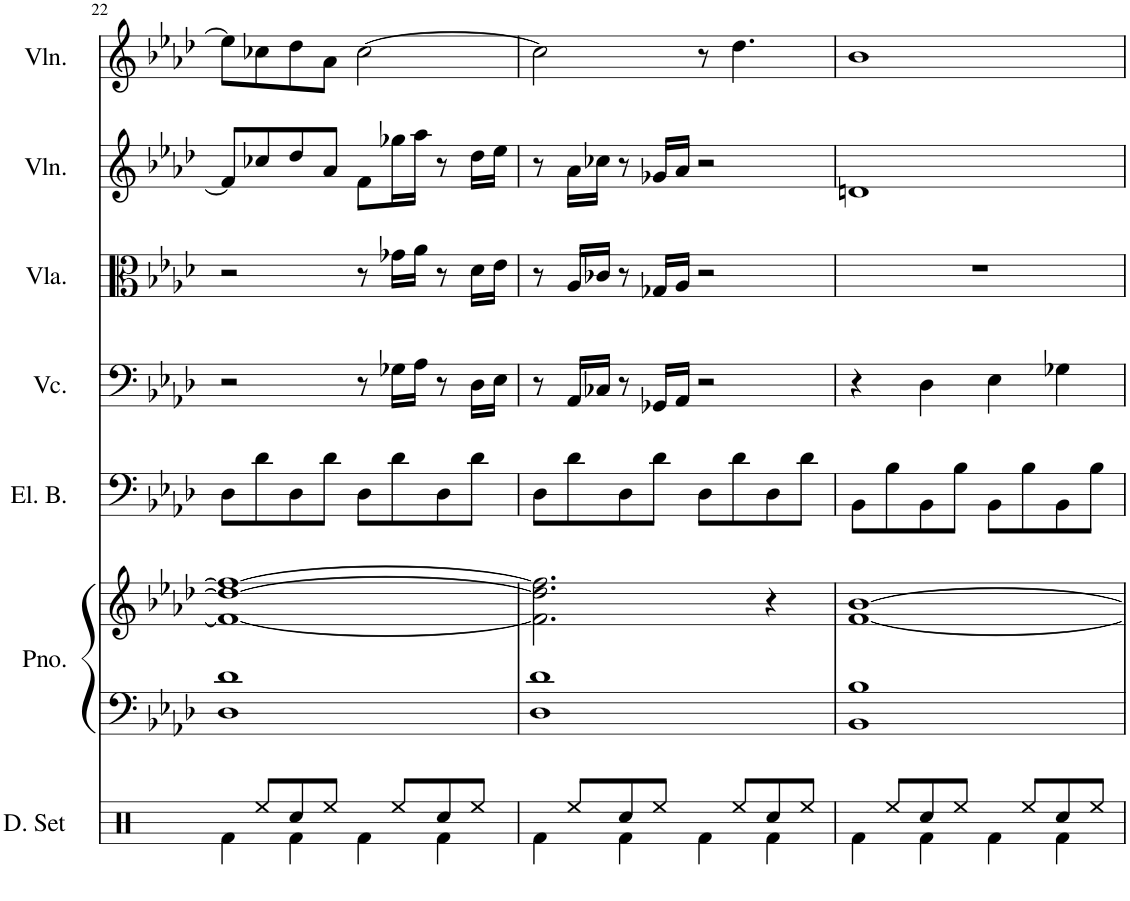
**kern	**kern	**kern	**kern	**kern	**kern	**kern	**kern
*part7	*part6	*part6	*part5	*part4	*part3	*part2	*part1
*staff8	*staff7	*staff6	*staff5	*staff4	*staff3	*staff2	*staff1
*I"Drumset	*I"Piano	*	*I"Electric Bass	*I"Violoncello	*I"Viola	*I"Violin	*I"Violin
*I'D. Set	*I'Pno.	*	*I'El. B.	*I'Vc.	*I'Vla.	*I'Vln.	*I'Vln.
!!LO:PB:g=z
*clefX	*clefF4	*clefG2	*clefF4	*clefF4	*clefC3	*clefG2	*clefG2
*	*	*	*Trd7c12	*	*	*	*
*k[]	*k[b-e-a-d-]	*k[b-e-a-d-]	*k[b-e-a-d-]	*k[b-e-a-d-]	*k[b-e-a-d-]	*k[b-e-a-d-]	*k[b-e-a-d-]
*M4/4	*M4/4	*M4/4	*M4/4	*M4/4	*M4/4	*M4/4	*M4/4
=22	=22	=22	=22	=22	=22	=22	=22
*^	*	*	*	*	*	*	*
8ryy	4Rf\	1D- 1d-	1f_ 1dd-_ 1ff_	8D-\L	2r	2r	8f/L]	8ee-\L]
8Ree/L	.	.	.	8d-\	.	.	8cc-X/	8cc-X\
8Rcc/	4Rf\	.	.	8D-\	.	.	8dd-/	8dd-\
8Ree/J	.	.	.	8d-\J	.	.	8a-/J	8a-\J
8ryy	4Rf\	.	.	8D-\L	8r	8r	8f\L	[2cc-\
8Ree/L	.	.	.	8d-\	16G-X\LL	16g-X\LL	16gg-X\L	.
.	.	.	.	.	16A-\JJ	16a-\JJ	16aa-\JJ	.
8Rcc/	4Rf\	.	.	8D-\	8r	8r	8r	.
8Ree/J	.	.	.	8d-\J	16D-\LL	16d-\LL	16dd-\LL	.
.	.	.	.	.	16E-\JJ	16e-\JJ	16ee-\JJ	.
=23	=23	=23	=23	=23	=23	=23	=23	=23
8ryy	4Rf\	1D- 1d-	2.f\] 2.dd-\] 2.ff\]	8D-\L	8r	8r	8r	2cc-\]
8Ree/L	.	.	.	8d-\	16AA-/LL	16A-/LL	16a-\LL	.
.	.	.	.	.	16C-X/JJ	16c-X/JJ	16cc-X\JJ	.
8Rcc/	4Rf\	.	.	8D-\	8r	8r	8r	.
8Ree/J	.	.	.	8d-\J	16GG-X/LL	16G-X/LL	16g-X/LL	.
.	.	.	.	.	16AA-/JJ	16A-/JJ	16a-/JJ	.
8ryy	4Rf\	.	.	8D-\L	2r	2r	2r	8r
8Ree/L	.	.	.	8d-\	.	.	.	4.dd-\
8Rcc/	4Rf\	.	4r	8D-\	.	.	.	.
8Ree/J	.	.	.	8d-\J	.	.	.	.
=24	=24	=24	=24	=24	=24	=24	=24	=24
8ryy	4Rf\	1BB- 1B-	[1f [1b-	8BB-\L	4r	1r	1dn	1b-
8Ree/L	.	.	.	8B-\	.	.	.	.
8Rcc/	4Rf\	.	.	8BB-\	4D-\	.	.	.
8Ree/J	.	.	.	8B-\J	.	.	.	.
8ryy	4Rf\	.	.	8BB-\L	4E-\	.	.	.
8Ree/L	.	.	.	8B-\	.	.	.	.
8Rcc/	4Rf\	.	.	8BB-\	4G-X\	.	.	.
8Ree/J	.	.	.	8B-\J	.	.	.	.
*v	*v	*	*	*	*	*	*	*
=	=	=	=	=	=	=	=
*-	*-	*-	*-	*-	*-	*-	*-
